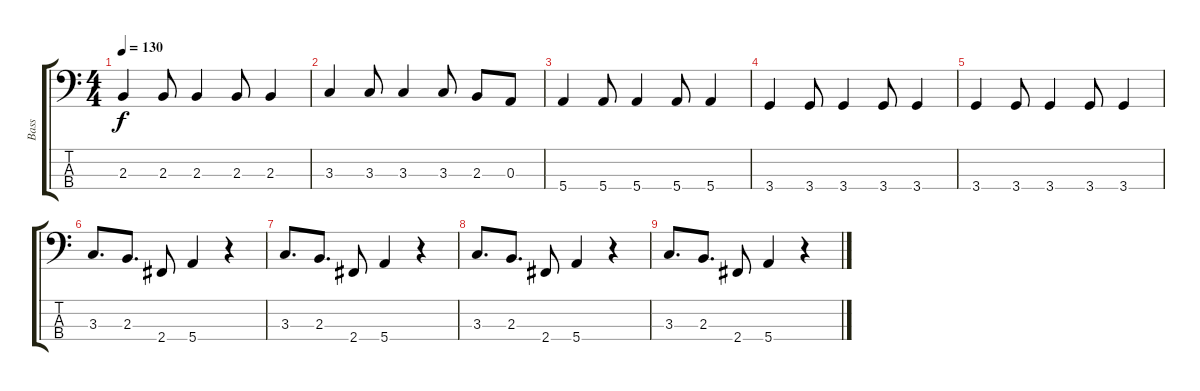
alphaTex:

\track ("Bass" "Bass") {instrument electricbassfinger}
\staff {score tabs}
\tuning (G2 D2 A1 E1) {hide}
\ts (4 4)
\tempo 130
\clef f4
\ks c
2.3.4{dy f} 2.3.8 2.3.4 2.3.8 2.3.4 |
3.3.4 3.3.8 3.3.4 3.3.8 2.3.8 0.3.8 |
5.4.4 5.4.8 5.4.4 5.4.8 5.4.4 |
3.4.4 3.4.8 3.4.4 3.4.8 3.4.4 |
3.4.4 3.4.8 3.4.4 3.4.8 3.4.4 |
3.3.8{d} 2.3.8{d} 2.4.8 5.4.4 r.4 |
3.3.8{d} 2.3.8{d} 2.4.8 5.4.4 r.4 |
3.3.8{d} 2.3.8{d} 2.4.8 5.4.4 r.4 |
3.3.8{d} 2.3.8{d} 2.4.8 5.4.4 r.4
